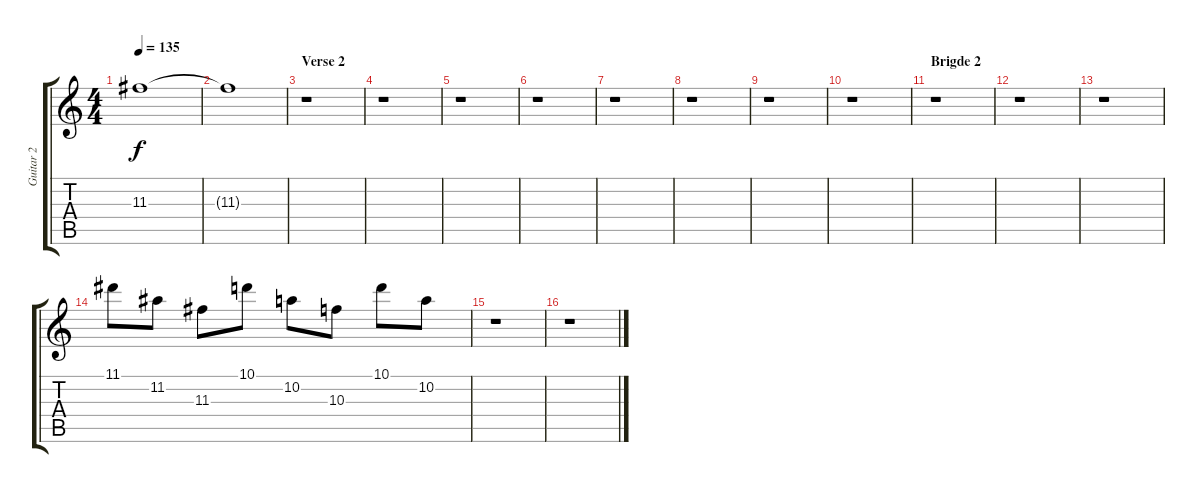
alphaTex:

\track ("Guitar 2" "Guitar 2") {instrument distortionguitar}
\staff {score tabs}
\tuning (E4 B3 G3 D3 A2 E2) {hide}
\ts (4 4)
\tempo 135
\clef g2
\ks c
11.3.1{dy f} |
11.3{t}.1 |
\section ("" "Verse 2")
r.1 |
r.1 |
r.1 |
r.1 |
r.1 |
r.1 |
r.1 |
r.1 |
\section ("" "Brigde 2")
r.1 |
r.1 |
r.1 |
11.1.8 11.2.8 11.3.8 10.1.8 10.2.8 10.3.8 10.1.8 10.2.8 |
r.1 |
r.1
